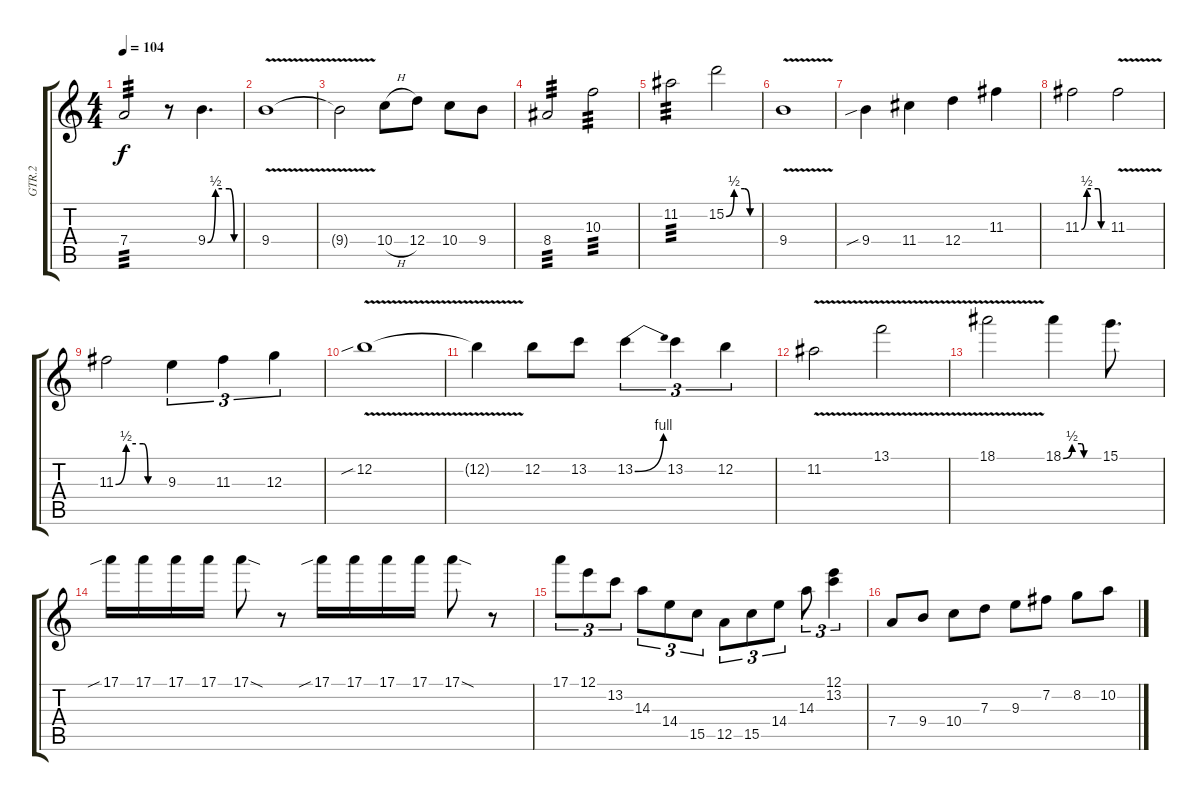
\track ("GTR.2" "GTR.2") {instrument distortionguitar}
\staff {score tabs}
\tuning (E4 B3 G3 D3 A2 E2) {hide}
\ts (4 4)
\tempo 104
\clef g2
\ks c
7.4.2{tp 3 dy f} r.8 9.4{be (custom 0 0 15 2 41 2 50 0 60 0)}.4{d} |
9.4{v}.1 |
9.4{t}.2 10.4{h}.8 12.4.8 10.4.8 9.4.8 |
8.4.2{tp 3} 10.3.2{tp 3} |
11.2.2{tp 3} 15.2{be (custom 0 0 15 2 35 2 45 0 60 0)}.2 |
9.4{v}.1 |
9.4{sib}.4 11.4.4 12.4.4 11.3.4 |
11.3{be (custom 0 0 13 2 40 2 47 0 60 0)}.2 11.3{v}.2 |
11.3{be (custom 0 0 13 2 34 2 40 0 60 0)}.2 9.3.4{tu (3 2)} 11.3.4{tu (3 2)} 12.3.4{tu (3 2)} |
12.2{v sib}.1 |
12.2{t}.4 12.2.8 13.2.8 13.2{be (bend 0 0 60 4)}.4{tu (3 2)} 13.2.4{tu (3 2)} 12.2.4{tu (3 2)} |
11.2{v}.2 13.1{v}.2 |
18.1{v}.2 18.1{be (custom 0 0 15 2 31 2 35 0 60 0)}.4 15.1.8{d} |
17.1{sib}.16 17.1.16 17.1.16 17.1.16 17.1{sod}.8 r.8 17.1{sib}.16 17.1.16 17.1.16 17.1.16 17.1{sod}.8 r.8 |
17.1.8{tu (3 2)} 12.1.8{tu (3 2)} 13.2.8{tu (3 2)} 14.3.8{tu (3 2)} 14.4.8{tu (3 2)} 15.5.8{tu (3 2)} 12.5.8{tu (3 2)} 15.5.8{tu (3 2)} 14.4.8{tu (3 2)} 14.3.8{tu (3 2)} (12.1 13.2).4{tu (3 2)} |
7.4.8 9.4.8 10.4.8 7.3.8 9.3.8 7.2.8 8.2.8{txt ""} 10.2.8
